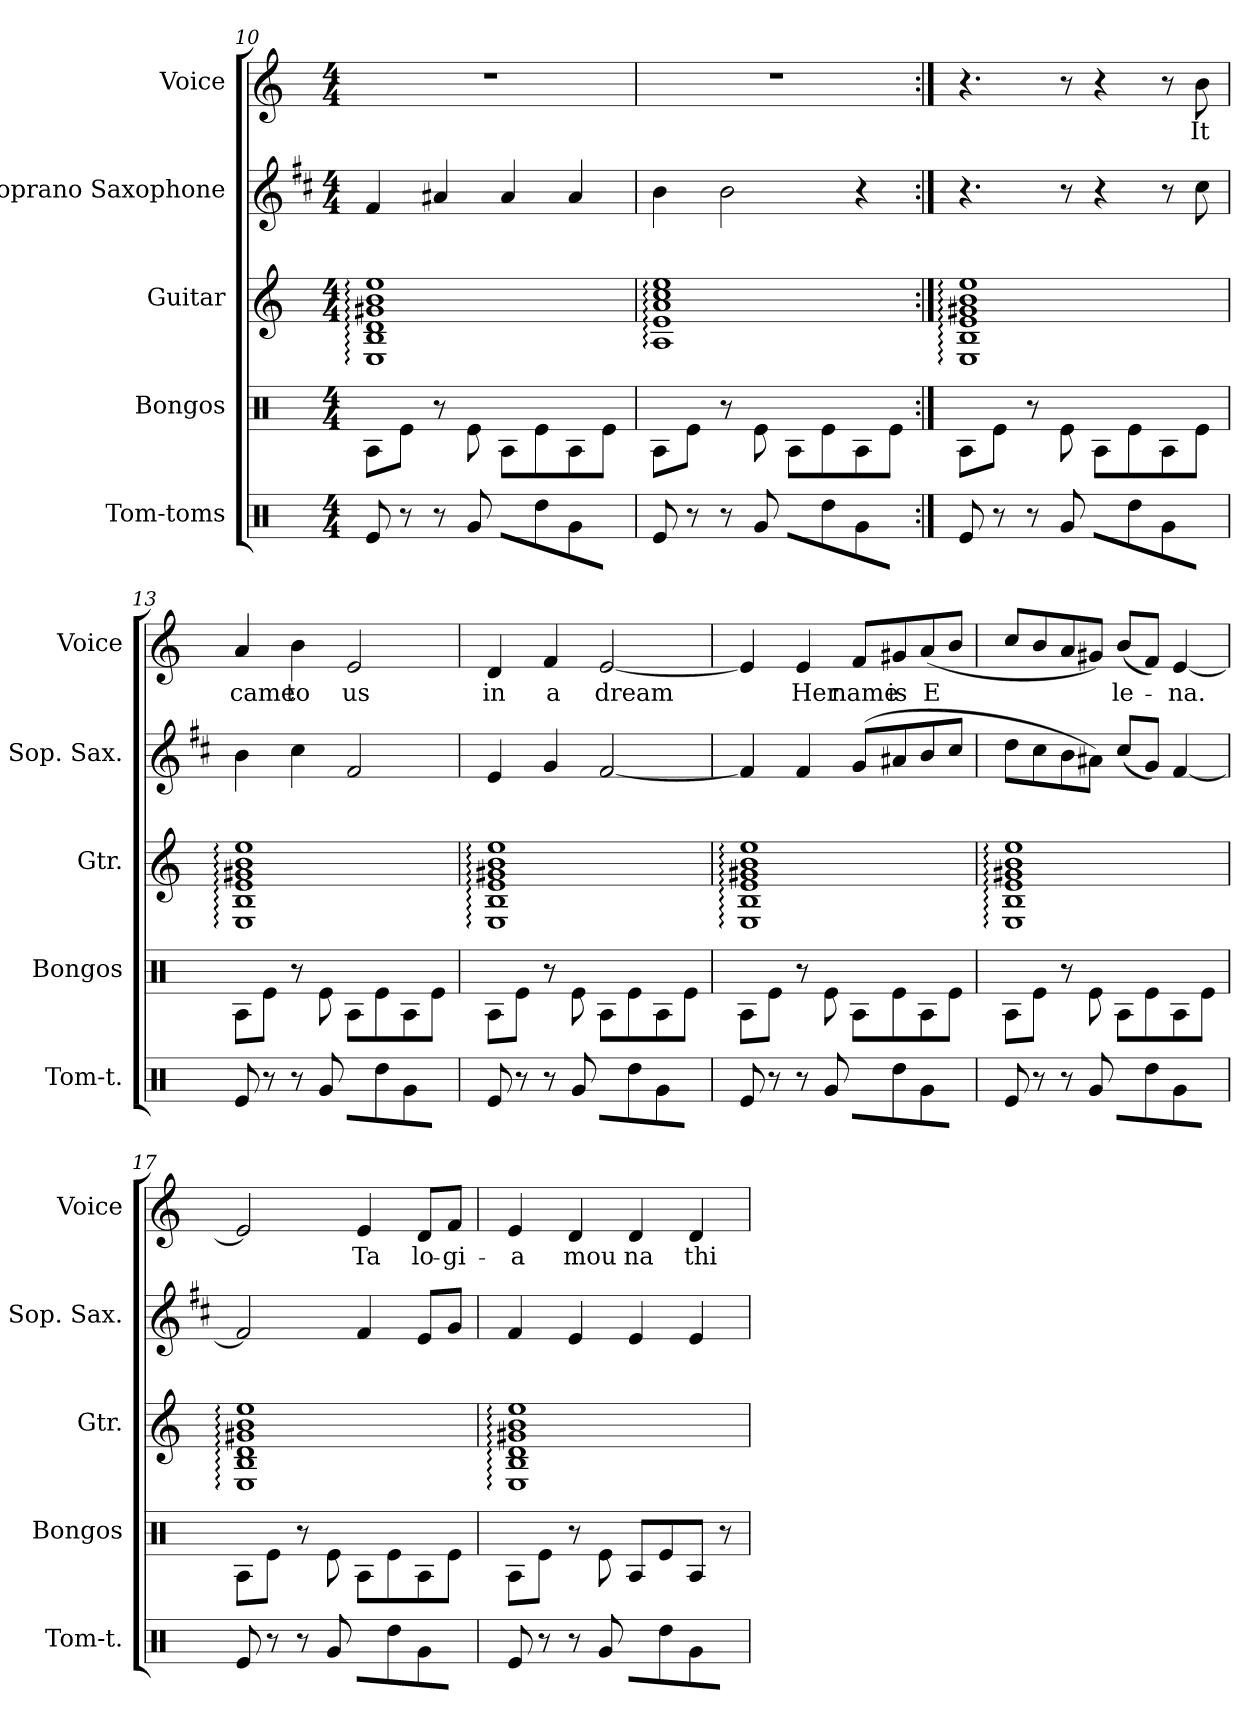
**kern	**kern	**kern	**kern	**kern	**text
*part5	*part4	*part3	*part2	*part1	*part1
*staff5	*staff4	*staff3	*staff2	*staff1	*staff1
*I"Tom-toms	*I"Bongos	*I"Guitar	*I"Soprano Saxophone	*I"Voice	*
*I'Tom-t.	*I'Bongos	*I'Gtr.	*I'Sop. Sax.	*I'Voice	*
!!LO:LB:g=z
*clefX	*clefX	*clefG2	*clefG2	*clefG2	*
*	*	*ITrd7c12	*ITrd1c2	*	*
*k[]	*k[]	*k[]	*k[]	*k[]	*
*C:	*C:	*C:	*C:	*C:	*
*M4/4	*M4/4	*M4/4	*M4/4	*M4/4	*
=10	=10	=10	=10	=10	=10
8Rei/	8RAi\L	1EEi: 1BBi: 1Di: 1G#Xi: 1Bi: 1ei:	4ei/	1r	.
8r	8Rei\J	.	.	.	.
8r	8r	.	4g#Xi/	.	.
8Rgi/	8Rei\	.	.	.	.
8Ri\L	8RAi\L	.	4g#i/	.	.
8Rddi\	8Rei\	.	.	.	.
8Rgi\	8RAi\	.	4g#i/	.	.
8Ri\J	8Rei\J	.	.	.	.
=11	=11	=11	=11	=11	=11
8Rei/	8RAi\L	1AAi: 1Ei: 1Ai: 1ci: 1ei:	4ai\	1r	.
8r	8Rei\J	.	.	.	.
8r	8r	.	2ai\	.	.
8Rgi/	8Rei\	.	.	.	.
8Ri\L	8RAi\L	.	.	.	.
8Rddi\	8Rei\	.	.	.	.
8Rgi\	8RAi\	.	4r	.	.
8Ri\J	8Rei\J	.	.	.	.
=12:|!	=12:|!	=12:|!	=12:|!	=12:|!	=12:|!
8Rei/	8RAi\L	1EEi: 1BBi: 1Ei: 1G#Xi: 1Bi: 1ei:	4.r	4.r	.
8r	8Rei\J	.	.	.	.
8r	8r	.	.	.	.
8Rgi/	8Rei\	.	8r	8r	.
8Ri\L	8RAi\L	.	4r	4r	.
8Rddi\	8Rei\	.	.	.	.
8Rgi\	8RAi\	.	8r	8r	.
!	!	!	!	!	!LO:LY:b:color=#000000
8Ri\J	8Rei\J	.	8bi\	8bi\	It
=13	=13	=13	=13	=13	=13
!	!	!	!	!	!LO:LY:b:color=#000000
8Rei/	8RAi\L	1EEi: 1BBi: 1Ei: 1G#Xi: 1Bi: 1ei:	4ai\	4ai/	came
8r	8Rei\J	.	.	.	.
!	!	!	!	!	!LO:LY:b:color=#000000
8r	8r	.	4bi\	4bi\	to
8Rgi/	8Rei\	.	.	.	.
!	!	!	!	!	!LO:LY:b:color=#000000
8Ri\L	8RAi\L	.	2ei/	2ei/	us
8Rddi\	8Rei\	.	.	.	.
8Rgi\	8RAi\	.	.	.	.
8Ri\J	8Rei\J	.	.	.	.
=14	=14	=14	=14	=14	=14
!	!	!	!	!	!LO:LY:b:color=#000000
8Rei/	8RAi\L	1EEi: 1BBi: 1Ei: 1G#Xi: 1Bi: 1ei:	4di/	4di/	in
8r	8Rei\J	.	.	.	.
!	!	!	!	!	!LO:LY:b:color=#000000
8r	8r	.	4fi/	4fi/	a
8Rgi/	8Rei\	.	.	.	.
!	!	!	!	!	!LO:LY:b:color=#000000
8Ri\L	8RAi\L	.	[2ei/	[2ei/	dream
8Rddi\	8Rei\	.	.	.	.
8Rgi\	8RAi\	.	.	.	.
8Ri\J	8Rei\J	.	.	.	.
!!LO:PB:g=z
=15	=15	=15	=15	=15	=15
8Rei/	8RAi\L	1EEi: 1BBi: 1Ei: 1G#Xi: 1Bi: 1ei:	4ei/]	4ei/]	.
8r	8Rei\J	.	.	.	.
!	!	!	!	!	!LO:LY:b:color=#000000
8r	8r	.	4ei/	4ei/	Her
8Rgi/	8Rei\	.	.	.	.
!	!	!	!	!	!LO:LY:b:color=#000000
8Ri\L	8RAi\L	.	(8fi/L	8fi/L	name
!	!	!	!	!	!LO:LY:b:color=#000000
8Rddi\	8Rei\	.	8g#Xi/	8g#Xi/	is
!	!	!	!	!	!LO:LY:b:color=#000000
8Rgi\	8RAi\	.	8ai/	(8ai/	E
8Ri\J	8Rei\J	.	8bi/J	8bi/J	.
=16	=16	=16	=16	=16	=16
8Rei/	8RAi\L	1EEi: 1BBi: 1Ei: 1G#Xi: 1Bi: 1ei:	8cci\L	8cci/L	.
8r	8Rei\J	.	8bi\	8bi/	.
8r	8r	.	8ai\	8ai/	.
8Rgi/	8Rei\	.	8g#Xi\J)	8g#Xi/J)	.
!	!	!	!	!	!LO:LY:b:color=#000000
8Ri\L	8RAi\L	.	(8bi/L	(8bi/L	le-
8Rddi\	8Rei\	.	8fi/J)	8fi/J)	.
!	!	!	!	!	!LO:LY:b:color=#000000
8Rgi\	8RAi\	.	[4ei/	[4ei/	-na.
8Ri\J	8Rei\J	.	.	.	.
=17	=17	=17	=17	=17	=17
8Rei/	8RAi\L	1EEi: 1BBi: 1Di: 1G#Xi: 1Bi: 1ei:	2ei/]	2ei/]	.
8r	8Rei\J	.	.	.	.
8r	8r	.	.	.	.
8Rgi/	8Rei\	.	.	.	.
!	!	!	!	!	!LO:LY:b:color=#000000
8Ri\L	8RAi\L	.	4ei/	4ei/	Ta
8Rddi\	8Rei\	.	.	.	.
!	!	!	!	!	!LO:LY:b:color=#000000
8Rgi\	8RAi\	.	8di/L	8di/L	lo-
!	!	!	!	!	!LO:LY:b:color=#000000
8Ri\J	8Rei\J	.	8fi/J	8fi/J	-gi-
=18	=18	=18	=18	=18	=18
!	!	!	!	!	!LO:LY:b:color=#000000
8Rei/	8RAi\L	1EEi: 1BBi: 1Di: 1G#Xi: 1Bi: 1ei:	4ei/	4ei/	-a
8r	8Rei\J	.	.	.	.
!	!	!	!	!	!LO:LY:b:color=#000000
8r	8r	.	4di/	4di/	mou
8Rgi/	8Rei\	.	.	.	.
!	!	!	!	!	!LO:LY:b:color=#000000
8Ri\L	8RAi/L	.	4di/	4di/	na
8Rddi\	8Rei/	.	.	.	.
!	!	!	!	!	!LO:LY:b:color=#000000
8Rgi\	8RAi/J	.	4di/	4di/	thi-
8Ri\J	8r	.	.	.	.
=	=	=	=	=	=
*-	*-	*-	*-	*-	*-
